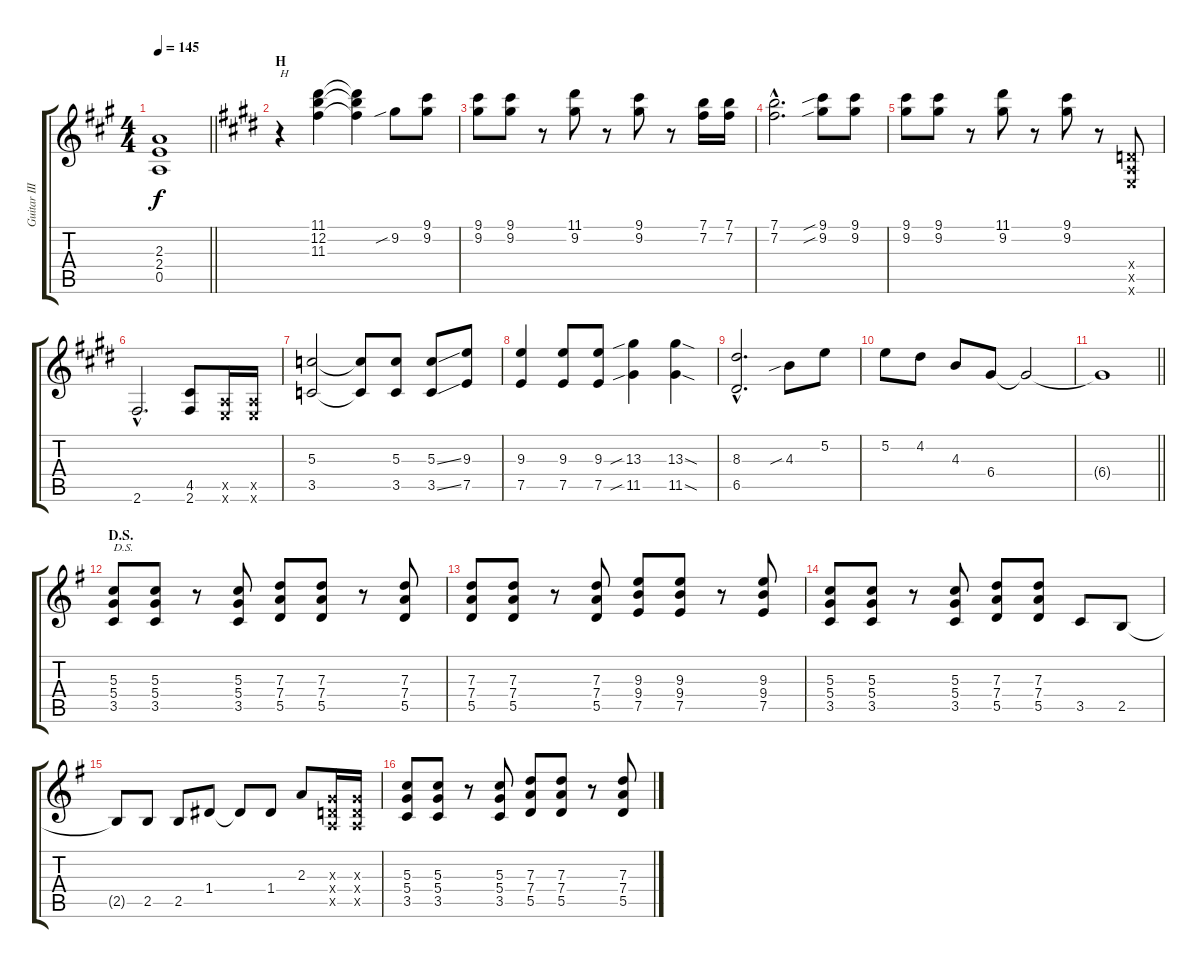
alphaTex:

\track ("Guitar III" "Guitar III") {instrument distortionguitar}
\staff {score tabs}
\tuning (E4 B3 G3 D3 A2 E2) {hide}
\ts (4 4)
\tempo 145
\clef g2
\barLineRight lightlight
\ks a
(2.3 2.4 0.5).1{dy f} |
\section ("" "H")
\ks e
r.4{txt "H"} (11.1 12.2 11.3).4 (11.1{t} 12.2{t} 11.3{t}).4 9.2{sib}.8 (9.1 9.2).8 |
(9.1 9.2).8 (9.1 9.2).8 r.8 (11.1 9.2).8 r.8 (9.1 9.2).8 r.8 (7.1 7.2).16 (7.1 7.2).16 |
(7.1{hac} 7.2{hac}).2{d} (9.1{sib} 9.2{sib}).8 (9.1 9.2).8 |
(9.1 9.2).8 (9.1 9.2).8 r.8 (11.1 9.2).8 r.8 (9.1 9.2).8 r.8 (0.4{x} 0.5{x} 0.6{x}).8 |
2.6{hac}.2{d} (4.5 2.6).8 (0.5{x} 0.6{x}).16 (0.5{x} 0.6{x}).16 |
(5.3 3.5).2 (5.3{t} 3.5{t}).8 (5.3 3.5).8 (5.3{ss} 3.5{ss}).8 (9.3 7.5).8 |
(9.3 7.5).4 (9.3 7.5).8 (9.3 7.5).8 (13.3{sib} 11.5{sib}).4 (13.3{sod} 11.5{sod}).4 |
(8.3{hac} 6.5{hac}).2{d} 4.3{sib}.8 5.2.8 |
5.2.8 4.2.8 4.3.8 6.4.8 6.4{t}.2 |
\barLineRight lightlight
6.4{t}.1 |
\section ("" "D.S.")
\ks g
(5.3 5.4 3.5).8{txt "D.S."} (5.3 5.4 3.5).8 r.8 (5.3 5.4 3.5).8 (7.3 7.4 5.5).8 (7.3 7.4 5.5).8 r.8 (7.3 7.4 5.5).8 |
(7.3 7.4 5.5).8 (7.3 7.4 5.5).8 r.8 (7.3 7.4 5.5).8 (9.3 9.4 7.5).8 (9.3 9.4 7.5).8 r.8 (9.3 9.4 7.5).8 |
(5.3 5.4 3.5).8 (5.3 5.4 3.5).8 r.8 (5.3 5.4 3.5).8 (7.3 7.4 5.5).8 (7.3 7.4 5.5).8 3.5.8 2.5.8 |
2.5{t}.8 2.5.8 2.5.8 1.4.8 1.4{t}.8 1.4.8 2.3.8 (0.3{x} 0.4{x} 0.5{x}).16 (0.3{x} 0.4{x} 0.5{x}).16 |
(5.3 5.4 3.5).8 (5.3 5.4 3.5).8 r.8 (5.3 5.4 3.5).8 (7.3 7.4 5.5).8 (7.3 7.4 5.5).8 r.8 (7.3 7.4 5.5).8
